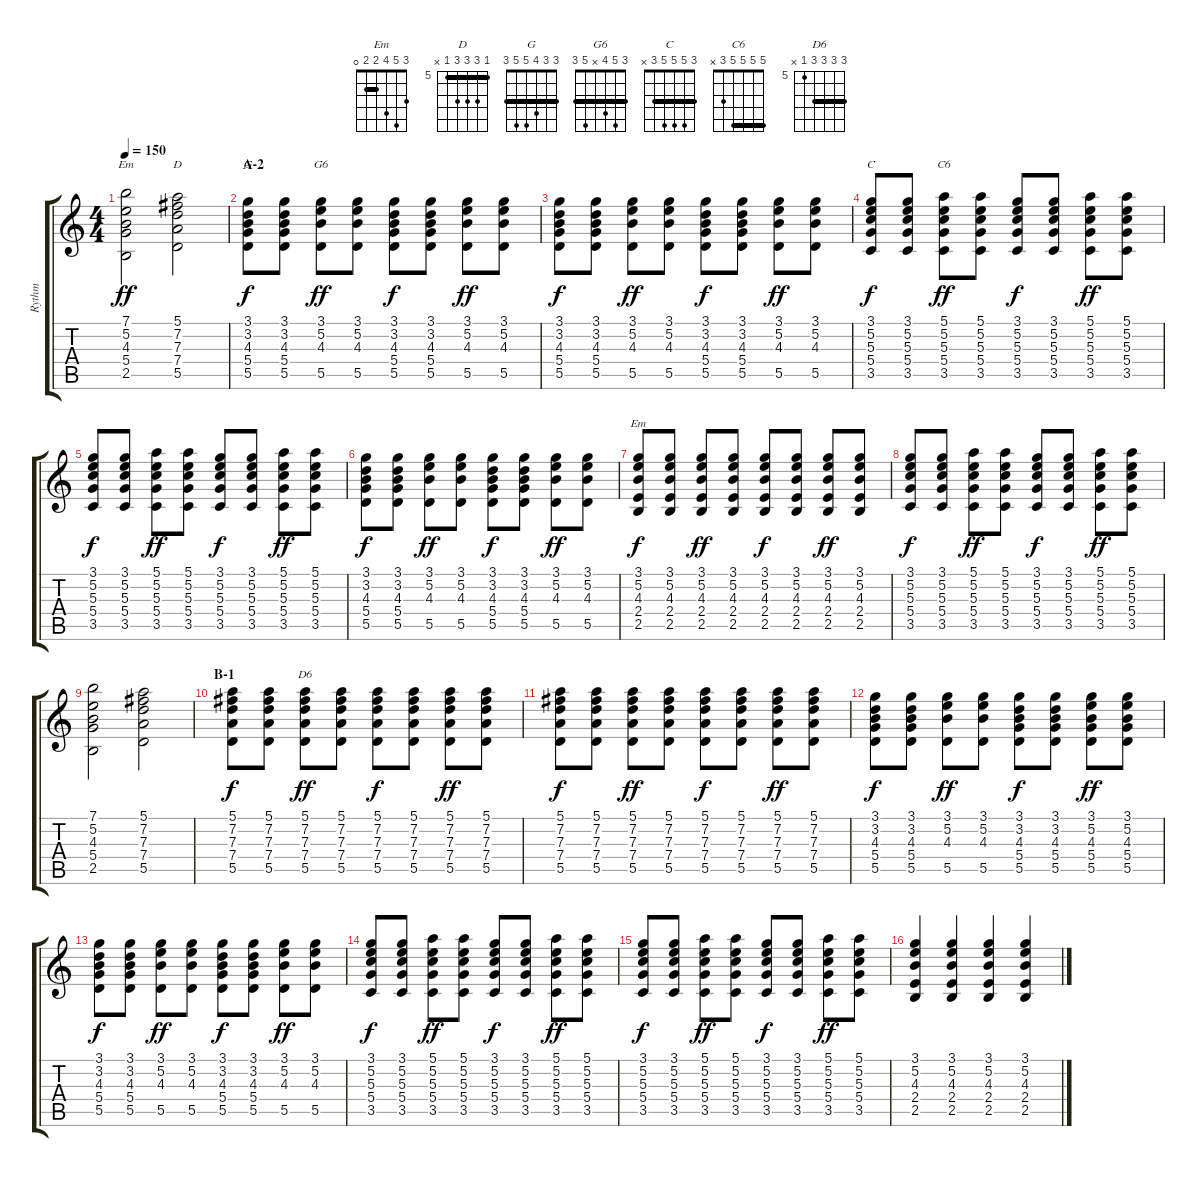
\track ("Rythm" "Rythm") {instrument acousticguitarsteel}
\staff {score tabs}
\tuning (E4 B3 G3 D3 A2 E2) {hide}
\chord ("Em" 7 5 4 5 x 0) {firstfret 4}
\chord ("D" 5 7 7 7 5 x) {firstfret 5 barre 5}
\chord ("G" 3 3 4 5 5 3) {barre 3}
\chord ("G6" 3 5 4 x 5 3) {barre 3}
\chord ("C" 3 5 5 5 3 x) {barre 3}
\chord ("C6" 5 5 5 5 3 x) {barre 5}
\chord ("Em" 3 5 4 2 2 0) {barre 2}
\chord ("D6" 7 7 7 7 5 x) {firstfret 5 barre 7}
\ts (4 4)
\tempo 150
\clef g2
\ks c
(7.1 5.2 4.3 5.4 2.5).2{ch "Em" dy ff} (5.1 7.2 7.3 7.4 5.5).2{ch "D"} |
\section ("" "A-2")
(3.1 3.2 4.3 5.4 5.5).8{ch "G" dy f} (3.1 3.2 4.3 5.4 5.5).8 (3.1 5.2 4.3 5.5).8{ch "G6" dy ff} (3.1 5.2 4.3 5.5).8 (3.1 3.2 4.3 5.4 5.5).8{dy f} (3.1 3.2 4.3 5.4 5.5).8 (3.1 5.2 4.3 5.5).8{dy ff} (3.1 5.2 4.3 5.5).8 |
(3.1 3.2 4.3 5.4 5.5).8{dy f} (3.1 3.2 4.3 5.4 5.5).8 (3.1 5.2 4.3 5.5).8{dy ff} (3.1 5.2 4.3 5.5).8 (3.1 3.2 4.3 5.4 5.5).8{dy f} (3.1 3.2 4.3 5.4 5.5).8 (3.1 5.2 4.3 5.5).8{dy ff} (3.1 5.2 4.3 5.5).8 |
(3.1 5.2 5.3 5.4 3.5).8{ch "C" dy f} (3.1 5.2 5.3 5.4 3.5).8 (5.1 5.2 5.3 5.4 3.5).8{ch "C6" dy ff} (5.1 5.2 5.3 5.4 3.5).8 (3.1 5.2 5.3 5.4 3.5).8{dy f} (3.1 5.2 5.3 5.4 3.5).8 (5.1 5.2 5.3 5.4 3.5).8{dy ff} (5.1 5.2 5.3 5.4 3.5).8 |
(3.1 5.2 5.3 5.4 3.5).8{dy f} (3.1 5.2 5.3 5.4 3.5).8 (5.1 5.2 5.3 5.4 3.5).8{dy ff} (5.1 5.2 5.3 5.4 3.5).8 (3.1 5.2 5.3 5.4 3.5).8{dy f} (3.1 5.2 5.3 5.4 3.5).8 (5.1 5.2 5.3 5.4 3.5).8{dy ff} (5.1 5.2 5.3 5.4 3.5).8 |
(3.1 3.2 4.3 5.4 5.5).8{dy f} (3.1 3.2 4.3 5.4 5.5).8 (3.1 5.2 4.3 5.5).8{dy ff} (3.1 5.2 4.3 5.5).8 (3.1 3.2 4.3 5.4 5.5).8{dy f} (3.1 3.2 4.3 5.4 5.5).8 (3.1 5.2 4.3 5.5).8{dy ff} (3.1 5.2 4.3 5.5).8 |
(3.1 5.2 4.3 2.4 2.5).8{ch "Em" dy f} (3.1 5.2 4.3 2.4 2.5).8 (3.1 5.2 4.3 2.4 2.5).8{dy ff} (3.1 5.2 4.3 2.4 2.5).8 (3.1 5.2 4.3 2.4 2.5).8{dy f} (3.1 5.2 4.3 2.4 2.5).8 (3.1 5.2 4.3 2.4 2.5).8{dy ff} (3.1 5.2 4.3 2.4 2.5).8 |
(3.1 5.2 5.3 5.4 3.5).8{dy f} (3.1 5.2 5.3 5.4 3.5).8 (5.1 5.2 5.3 5.4 3.5).8{dy ff} (5.1 5.2 5.3 5.4 3.5).8 (3.1 5.2 5.3 5.4 3.5).8{dy f} (3.1 5.2 5.3 5.4 3.5).8 (5.1 5.2 5.3 5.4 3.5).8{dy ff} (5.1 5.2 5.3 5.4 3.5).8 |
(7.1 5.2 4.3 5.4 2.5).2 (5.1 7.2 7.3 7.4 5.5).2 |
\section ("" "B-1")
(5.1 7.2 7.3 7.4 5.5).8{dy f} (5.1 7.2 7.3 7.4 5.5).8 (5.1 7.2 7.3 7.4 5.5).8{ch "D6" dy ff} (5.1 7.2 7.3 7.4 5.5).8 (5.1 7.2 7.3 7.4 5.5).8{dy f} (5.1 7.2 7.3 7.4 5.5).8 (5.1 7.2 7.3 7.4 5.5).8{dy ff} (5.1 7.2 7.3 7.4 5.5).8 |
(5.1 7.2 7.3 7.4 5.5).8{dy f} (5.1 7.2 7.3 7.4 5.5).8 (5.1 7.2 7.3 7.4 5.5).8{dy ff} (5.1 7.2 7.3 7.4 5.5).8 (5.1 7.2 7.3 7.4 5.5).8{dy f} (5.1 7.2 7.3 7.4 5.5).8 (5.1 7.2 7.3 7.4 5.5).8{dy ff} (5.1 7.2 7.3 7.4 5.5).8 |
(3.1 3.2 4.3 5.4 5.5).8{dy f} (3.1 3.2 4.3 5.4 5.5).8 (3.1 5.2 4.3 5.5).8{dy ff} (3.1 5.2 4.3 5.5).8 (3.1 3.2 4.3 5.4 5.5).8{dy f} (3.1 3.2 4.3 5.4 5.5).8 (3.1 5.2 4.3 5.4 5.5).8{dy ff} (3.1 5.2 4.3 5.4 5.5).8 |
(3.1 3.2 4.3 5.4 5.5).8{dy f} (3.1 3.2 4.3 5.4 5.5).8 (3.1 5.2 4.3 5.5).8{dy ff} (3.1 5.2 4.3 5.5).8 (3.1 3.2 4.3 5.4 5.5).8{dy f} (3.1 3.2 4.3 5.4 5.5).8 (3.1 5.2 4.3 5.5).8{dy ff} (3.1 5.2 4.3 5.5).8 |
(3.1 5.2 5.3 5.4 3.5).8{dy f} (3.1 5.2 5.3 5.4 3.5).8 (5.1 5.2 5.3 5.4 3.5).8{dy ff} (5.1 5.2 5.3 5.4 3.5).8 (3.1 5.2 5.3 5.4 3.5).8{dy f} (3.1 5.2 5.3 5.4 3.5).8 (5.1 5.2 5.3 5.4 3.5).8{dy ff} (5.1 5.2 5.3 5.4 3.5).8 |
(3.1 5.2 5.3 5.4 3.5).8{dy f} (3.1 5.2 5.3 5.4 3.5).8 (5.1 5.2 5.3 5.4 3.5).8{dy ff} (5.1 5.2 5.3 5.4 3.5).8 (3.1 5.2 5.3 5.4 3.5).8{dy f} (3.1 5.2 5.3 5.4 3.5).8 (5.1 5.2 5.3 5.4 3.5).8{dy ff} (5.1 5.2 5.3 5.4 3.5).8 |
(3.1 5.2 4.3 2.4 2.5).4 (3.1 5.2 4.3 2.4 2.5).4 (3.1 5.2 4.3 2.4 2.5).4 (3.1 5.2 4.3 2.4 2.5).4
